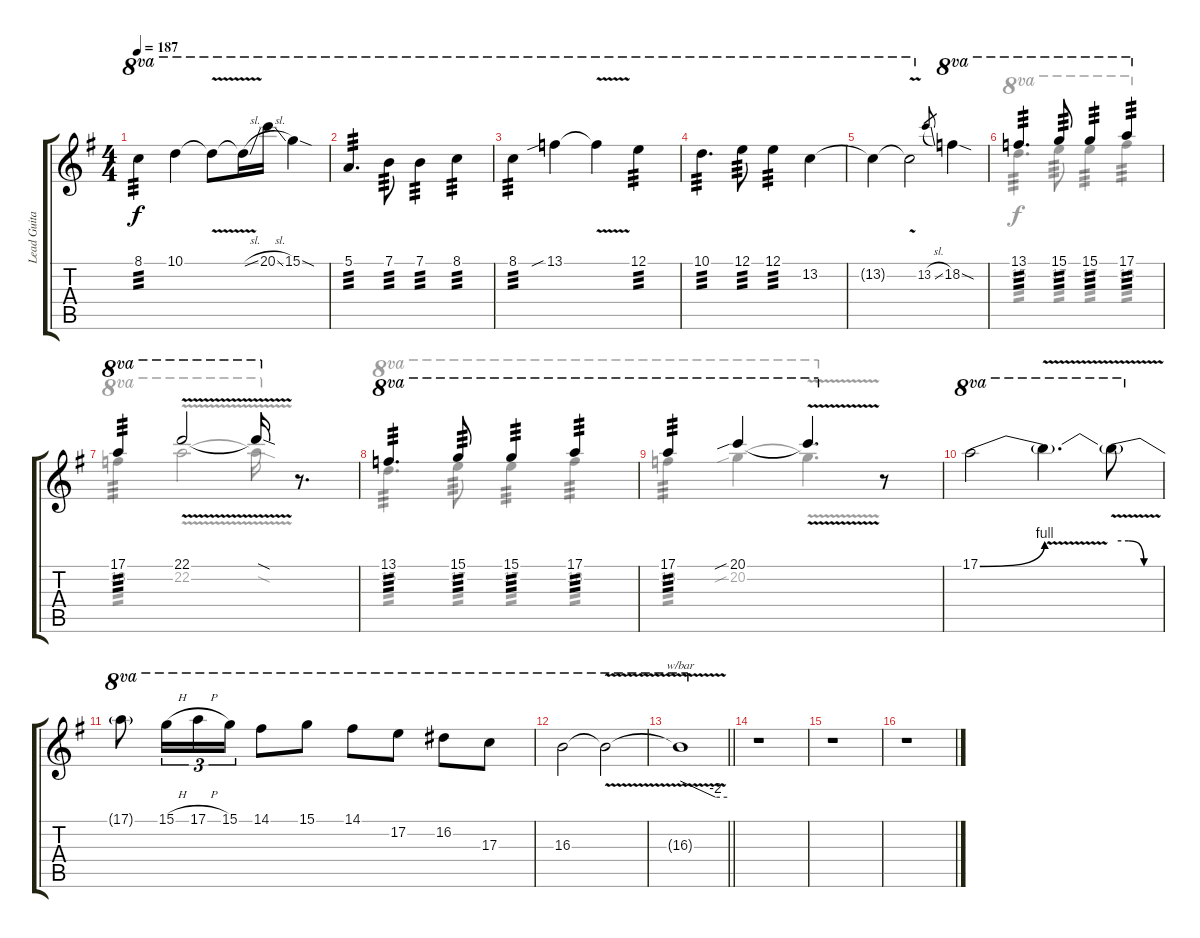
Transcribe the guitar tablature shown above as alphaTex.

\track ("Lead Guitar" "Lead Guita") {instrument distortionguitar}
\staff {score tabs}
\tuning (E4 B3 G3 D3 A2 E2) {hide}
\voice
\ts (4 4)
\tempo 187
\clef g2
\ks g
8.1.4{ot 8va tp 3 dy f} 10.1.4{ot 8va} 10.1{v t}.8{ot 8va} 10.1{sl t}.16{ot 8va} 20.1{sl}.16{ot 8va} 15.1{sod}.4{ot 8va} |
5.1.4{d ot 8va tp 3} 7.1.8{ot 8va tp 3} 7.1.4{ot 8va tp 3} 8.1.4{ot 8va tp 3} |
8.1.4{ot 8va tp 3} 13.1{sib}.4{ot 8va} 13.1{v t}.4{ot 8va} 12.1.4{ot 8va tp 3} |
10.1.4{d ot 8va tp 3} 12.1.8{ot 8va tp 3} 12.1.4{ot 8va tp 3} 13.2.4{ot 8va} |
13.2{t}.4{ot 8va} 13.2{v t}.2{ot 8va} 13.2{sl}.8{gr} 18.2{sod}.4{ot 8va} |
13.1.4{d ot 8va tp 3} 15.1.8{ot 8va tp 3} 15.1.4{ot 8va tp 3} 17.1.4{ot 8va tp 3} |
17.1.4{ot 8va tp 3} 22.1{v}.2{ot 8va} 22.1{sod t}.16{ot 8va} r.8{d} |
13.1.4{d ot 8va tp 3} 15.1.8{ot 8va tp 3} 15.1.4{ot 8va tp 3} 17.1.4{ot 8va tp 3} |
17.1.4{ot 8va tp 3} 20.1{sib}.4{ot 8va} 20.1{v t}.4{d ot 8va} r.8 |
17.1{be (bend 0 0 60 4)}.2{ot 8va} 17.1{v t}.4{d ot 8va} 17.1{be (custom 0 4 20 4 40 0 60 0) t}.8{ot 8va} |
17.1{t}.8{ot 8va} 15.1{h}.16{tu (3 2) ot 8va} 17.1{h}.16{tu (3 2) ot 8va} 15.1.16{tu (3 2) ot 8va} 14.1.8{ot 8va} 15.1.8{ot 8va} 14.1.8{ot 8va} 17.2.8{ot 8va} 16.2.8{ot 8va} 17.3.8{ot 8va} |
16.3.2{ot 8va} 16.3{v t}.2{ot 8va} |
\barLineRight lightlight
16.3{t}.1{tbe (custom default 0 0 45 -8 60 -8) ot 8va} |
r.1 |
r.1 |
r.1
\voice
\clef g2
\ottava regular
\simile none
\ks g
|
|
|
|
|
15.2.4{d ot 8va tp 3} 17.2.8{ot 8va tp 3} 17.2.4{ot 8va tp 3} 18.2.4{ot 8va tp 3} |
18.2.4{ot 8va tp 3} 22.2{v}.2{ot 8va} 22.2{sod t}.16{ot 8va} r.8{d} |
15.2.4{d ot 8va tp 3} 17.2.8{ot 8va tp 3} 17.2.4{ot 8va tp 3} 18.2.4{ot 8va tp 3} |
18.2.4{ot 8va tp 3} 20.2{sib}.4{ot 8va} 20.2{v t}.4{d ot 8va} r.8 |
|
|
|
\barLineRight lightlight
|
|
|
